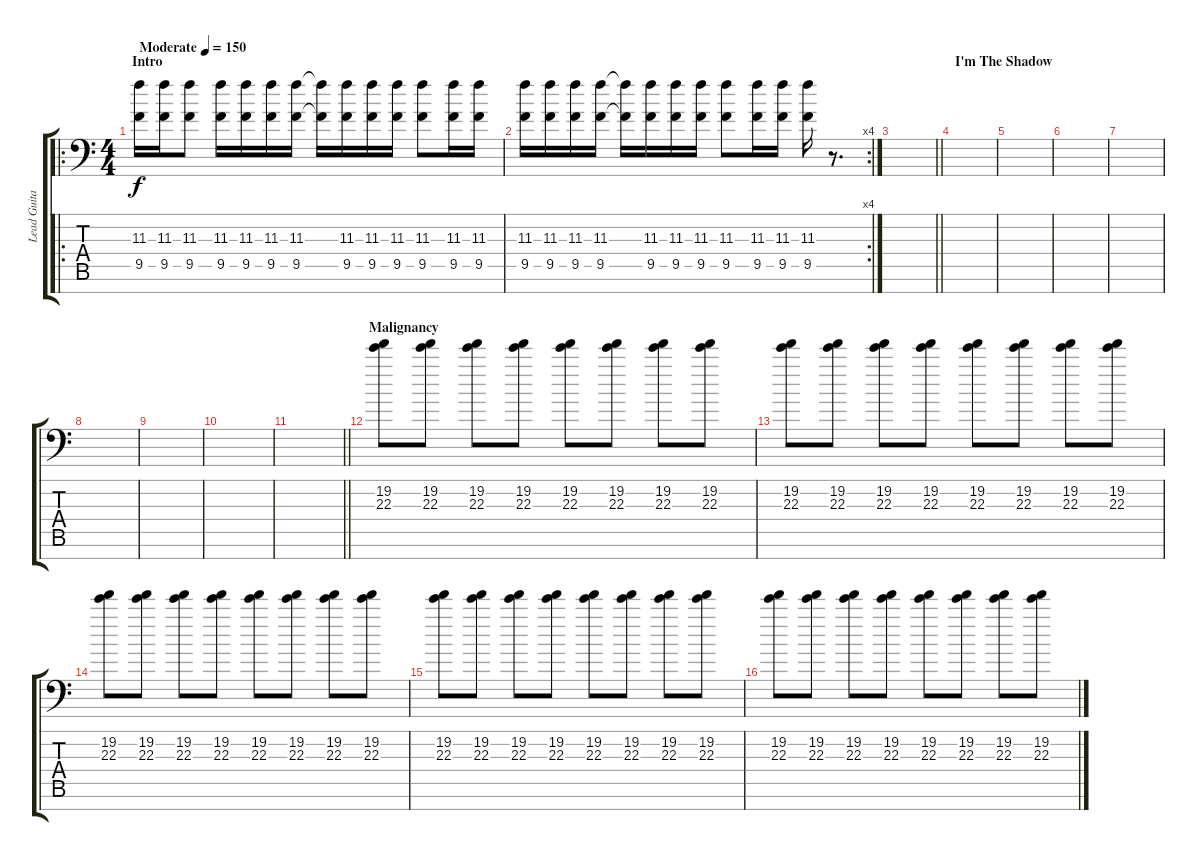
\track ("Lead Guitar (Fredrik Thordendal)" "Lead Guita") {instrument distortionguitar}
\staff {score tabs}
\tuning (Eb4 Bb3 Gb3 Db3 Ab2 Eb2 Bb1) {hide}
\ro
\ts (4 4)
\section ("" "Intro")
\tempo (150 "Moderate")
\clef f4
\ks c
(11.3 9.5).16{dy f instrument distortionguitar} (11.3 9.5).16 (11.3 9.5).8 (11.3 9.5).16 (11.3 9.5).16 (11.3 9.5).16 (11.3 9.5).16 (11.3{t} 9.5{t}).16 (11.3 9.5).16 (11.3 9.5).16 (11.3 9.5).16 (11.3 9.5).8 (11.3 9.5).16 (11.3 9.5).16 |
\rc 4
(11.3 9.5).16 (11.3 9.5).16 (11.3 9.5).16 (11.3 9.5).16 (11.3{t} 9.5{t}).16 (11.3 9.5).16 (11.3 9.5).16 (11.3 9.5).16 (11.3 9.5).8 (11.3 9.5).16 (11.3 9.5).16 (11.3 9.5).16 r.8{d} |
\barLineRight lightlight
|
\section ("" "I'm The Shadow")
|
|
|
|
|
|
|
\barLineRight lightlight
|
\section ("" "Malignancy")
(19.2 22.3).8 (19.2 22.3).8 (19.2 22.3).8 (19.2 22.3).8 (19.2 22.3).8 (19.2 22.3).8 (19.2 22.3).8 (19.2 22.3).8 |
(19.2 22.3).8 (19.2 22.3).8 (19.2 22.3).8 (19.2 22.3).8 (19.2 22.3).8 (19.2 22.3).8 (19.2 22.3).8 (19.2 22.3).8 |
(19.2 22.3).8 (19.2 22.3).8 (19.2 22.3).8 (19.2 22.3).8 (19.2 22.3).8 (19.2 22.3).8 (19.2 22.3).8 (19.2 22.3).8 |
(19.2 22.3).8 (19.2 22.3).8 (19.2 22.3).8 (19.2 22.3).8 (19.2 22.3).8 (19.2 22.3).8 (19.2 22.3).8 (19.2 22.3).8 |
(19.2 22.3).8 (19.2 22.3).8 (19.2 22.3).8 (19.2 22.3).8 (19.2 22.3).8 (19.2 22.3).8 (19.2 22.3).8 (19.2 22.3).8
